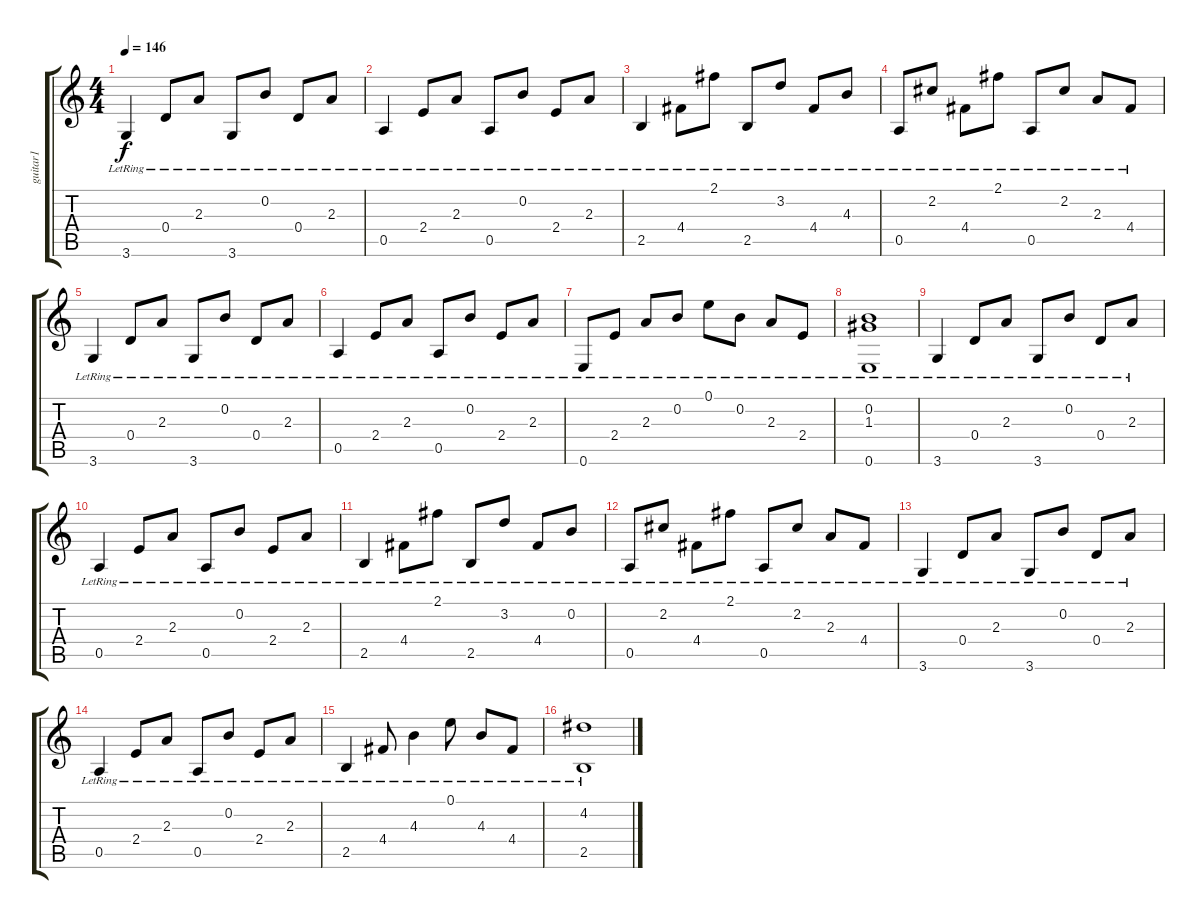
\track ("guitar1" "guitar1") {instrument acousticguitarsteel}
\staff {score tabs}
\tuning (E4 B3 G3 D3 A2 E2) {hide}
\ts (4 4)
\tempo 146
\clef g2
\ks c
3.6{lr}.4{dy f instrument acousticguitarsteel} 0.4{lr}.8 2.3{lr}.8 3.6{lr}.8 0.2{lr}.8 0.4{lr}.8 2.3{lr}.8 |
0.5{lr}.4 2.4{lr}.8 2.3{lr}.8 0.5{lr}.8 0.2{lr}.8 2.4{lr}.8 2.3{lr}.8 |
2.5{lr}.4 4.4{lr}.8 2.1{lr}.8 2.5{lr}.8 3.2{lr}.8 4.4{lr}.8 4.3{lr}.8 |
0.5{lr}.8 2.2{lr}.8 4.4{lr}.8 2.1{lr}.8 0.5{lr}.8 2.2{lr}.8 2.3{lr}.8 4.4{lr}.8 |
3.6{lr}.4 0.4{lr}.8 2.3{lr}.8 3.6{lr}.8 0.2{lr}.8 0.4{lr}.8 2.3{lr}.8 |
0.5{lr}.4 2.4{lr}.8 2.3{lr}.8 0.5{lr}.8 0.2{lr}.8 2.4{lr}.8 2.3{lr}.8 |
0.6{lr}.8 2.4{lr}.8 2.3{lr}.8 0.2{lr}.8 0.1{lr}.8 0.2{lr}.8 2.3{lr}.8 2.4{lr}.8 |
(0.2{lr} 1.3{lr} 0.6{lr}).1 |
3.6{lr}.4 0.4{lr}.8 2.3{lr}.8 3.6{lr}.8 0.2{lr}.8 0.4{lr}.8 2.3{lr}.8 |
0.5{lr}.4 2.4{lr}.8 2.3{lr}.8 0.5{lr}.8 0.2{lr}.8 2.4{lr}.8 2.3{lr}.8 |
2.5{lr}.4 4.4{lr}.8 2.1{lr}.8 2.5{lr}.8 3.2{lr}.8 4.4{lr}.8 0.2{lr}.8 |
0.5{lr}.8 2.2{lr}.8 4.4{lr}.8 2.1{lr}.8 0.5{lr}.8 2.2{lr}.8 2.3{lr}.8 4.4{lr}.8 |
3.6{lr}.4 0.4{lr}.8 2.3{lr}.8 3.6{lr}.8 0.2{lr}.8 0.4{lr}.8 2.3{lr}.8 |
0.5{lr}.4 2.4{lr}.8 2.3{lr}.8 0.5{lr}.8 0.2{lr}.8 2.4{lr}.8 2.3{lr}.8 |
2.5{lr}.4 4.4{lr}.8 4.3{lr}.4 0.1{lr}.8 4.3{lr}.8 4.4{lr}.8 |
(4.2{lr} 2.5{lr}).1
